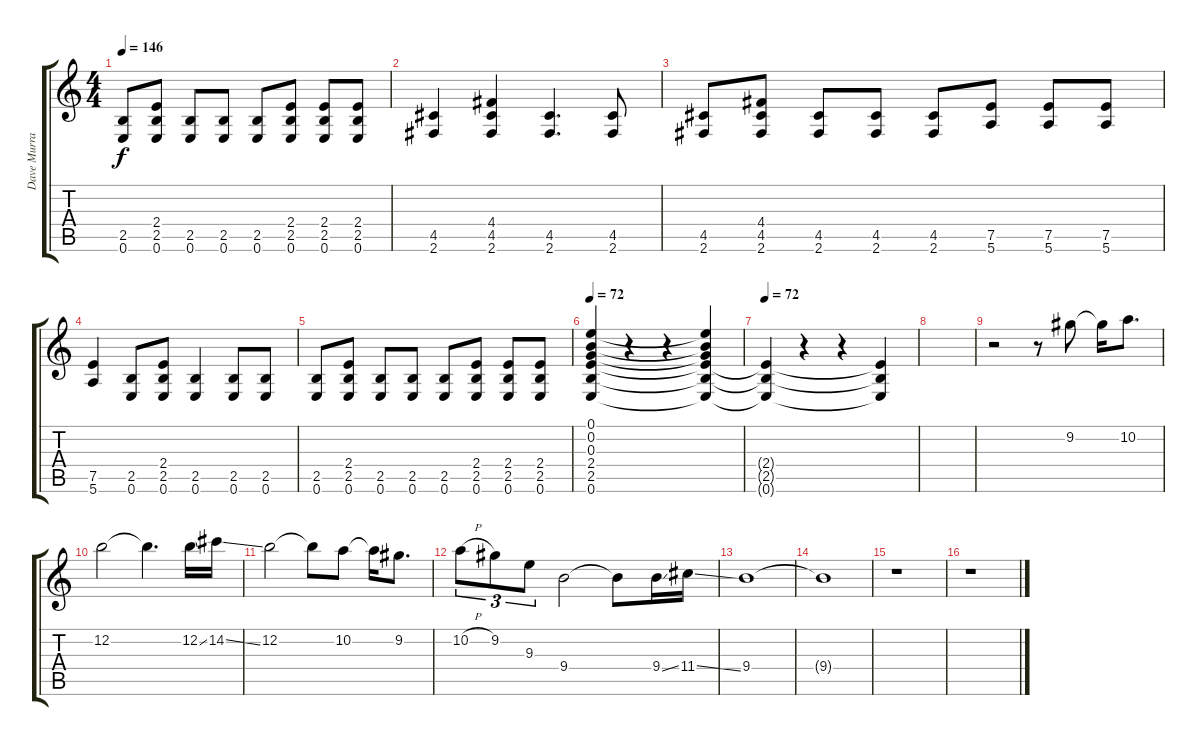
\track ("Dave Murray" "Dave Murra") {instrument distortionguitar}
\staff {score tabs}
\tuning (E4 B3 G3 D3 A2 E2) {hide}
\ts (4 4)
\tempo 146
\clef g2
\ks c
(2.5 0.6).8{dy f} (2.4 2.5 0.6).8 (2.5 0.6).8 (2.5 0.6).8 (2.5 0.6).8 (2.4 2.5 0.6).8 (2.4 2.5 0.6).8 (2.4 2.5 0.6).8 |
(4.5 2.6).4 (4.4 4.5 2.6).4 (4.5 2.6).4{d} (4.5 2.6).8 |
(4.5 2.6).8 (4.4 4.5 2.6).8 (4.5 2.6).8 (4.5 2.6).8 (4.5 2.6).8 (7.5 5.6).8 (7.5 5.6).8 (7.5 5.6).8 |
(7.5 5.6).4 (2.5 0.6).8 (2.4 2.5 0.6).8 (2.5 0.6).4 (2.5 0.6).8 (2.5 0.6).8 |
(2.5 0.6).8 (2.4 2.5 0.6).8 (2.5 0.6).8 (2.5 0.6).8 (2.5 0.6).8 (2.4 2.5 0.6).8 (2.4 2.5 0.6).8 (2.4 2.5 0.6).8 |
\tempo 72
(0.1 0.2 0.3 2.4 2.5 0.6).4 r.4 r.4 (0.1{t} 0.2{t} 0.3{t} 2.4{t} 2.5{t} 0.6{t}).4 |
\tempo 72
(2.4{t} 2.5{t} 0.6{t}).4 r.4 r.4 (2.4{t} 2.5{t} 0.6{t}).4 |
|
r.2{volume 10} r.8 9.2.8 9.2{t}.16 10.2.8{d} |
12.2.2 12.2{t}.4{d} 12.2{ss}.16 14.2{ss}.16 |
12.2.2 12.2{t}.8 10.2.8 10.2{t}.16 9.2.8{d} |
10.2{h}.8{tu (3 2)} 9.2.8{tu (3 2)} 9.3.8{tu (3 2)} 9.4.2 9.4{t}.8 9.4{ss}.16 11.4{ss}.16 |
9.4.1 |
9.4{t}.1 |
r.1 |
r.1
